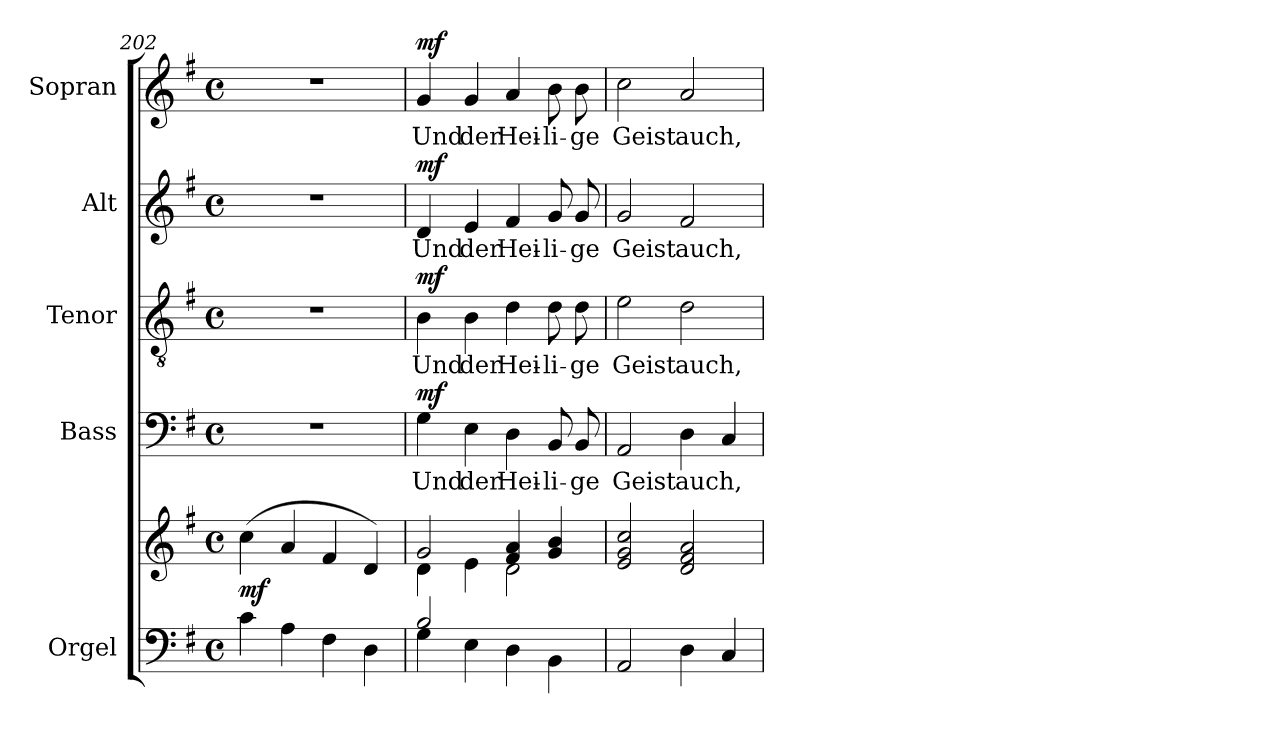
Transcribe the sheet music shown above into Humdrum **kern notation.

**kern	**kern	**dynam	**kern	**text	**dynam	**kern	**text	**dynam	**kern	**text	**dynam	**kern	**text	**dynam
*part5	*part5	*part5	*part4	*part4	*part4	*part3	*part3	*part3	*part2	*part2	*part2	*part1	*part1	*part1
*staff6	*staff5	*staff5/6	*staff4	*staff4	*staff4	*staff3	*staff3	*staff3	*staff2	*staff2	*staff2	*staff1	*staff1	*staff1
*I"Orgel	*	*	*I"Bass	*	*	*I"Tenor	*	*	*I"Alt	*	*	*I"Sopran	*	*
*I'Org.	*	*	*I'B.	*	*	*I'T.	*	*	*I'A.	*	*	*I'S.	*	*
*clefF4	*clefG2	*	*clefF4	*	*	*clefGv2	*	*	*clefG2	*	*	*clefG2	*	*
*k[f#]	*k[f#]	*	*k[f#]	*	*	*k[f#]	*	*	*k[f#]	*	*	*k[f#]	*	*
*G:	*G:	*	*G:	*	*	*G:	*	*	*G:	*	*	*G:	*	*
*M4/4	*M4/4	*	*M4/4	*	*	*M4/4	*	*	*M4/4	*	*	*M4/4	*	*
*met(c)	*met(c)	*	*met(c)	*	*	*met(c)	*	*	*met(c)	*	*	*met(c)	*	*
=202	=202	=202	=202	=202	=202	=202	=202	=202	=202	=202	=202	=202	=202	=202
!	!	!LO:DY:b	!	!	!	!	!	!	!	!	!	!	!	!
4c\	(<4cc\	mf	1r	.	.	1r	.	.	1r	.	.	1r	.	.
4A\	4a/	.	.	.	.	.	.	.	.	.	.	.	.	.
4F#\	4f#/	.	.	.	.	.	.	.	.	.	.	.	.	.
4D\	4d/)	.	.	.	.	.	.	.	.	.	.	.	.	.
=203	=203	=203	=203	=203	=203	=203	=203	=203	=203	=203	=203	=203	=203	=203
*^	*^	*	*	*	*	*	*	*	*	*	*	*	*	*
!	!	!	!	!	!	!	!LO:DY:a	!	!	!LO:DY:a	!	!	!LO:DY:a	!	!	!LO:DY:a
2B/	4G\	2g/	4d\	.	4G\	Und	mf	4B\	Und	mf	4d/	Und	mf	4g/	Und	mf
.	4E\	.	4e\	.	4E\	der	.	4B\	der	.	4e/	der	.	4g/	der	.
2ryy	4D\	4f#/ 4a/	2d\	.	4D\	Hei-	.	4d\	Hei-	.	4f#/	Hei-	.	4a/	Hei-	.
.	4BB\	4g/ 4b/	.	.	8BB/	-li-	.	8d\	-li-	.	8g/	-li-	.	8b\	-li-	.
.	.	.	.	.	8BB/	-ge	.	8d\	-ge	.	8g/	-ge	.	8b\	-ge	.
*v	*v	*	*	*	*	*	*	*	*	*	*	*	*	*	*	*
*	*v	*v	*	*	*	*	*	*	*	*	*	*	*	*	*
=204	=204	=204	=204	=204	=204	=204	=204	=204	=204	=204	=204	=204	=204	=204
2AA/	2e/ 2g/ 2cc/	.	2AA/	Geist	.	2e\	Geist	.	2g/	Geist	.	2cc\	Geist	.
4D\	2d/ 2f#/ 2a/	.	4D\	auch,	.	2d\	auch,	.	2f#/	auch,	.	2a/	auch,	.
4C/	.	.	4C/	.	.	.	.	.	.	.	.	.	.	.
=	=	=	=	=	=	=	=	=	=	=	=	=	=	=
*-	*-	*-	*-	*-	*-	*-	*-	*-	*-	*-	*-	*-	*-	*-
